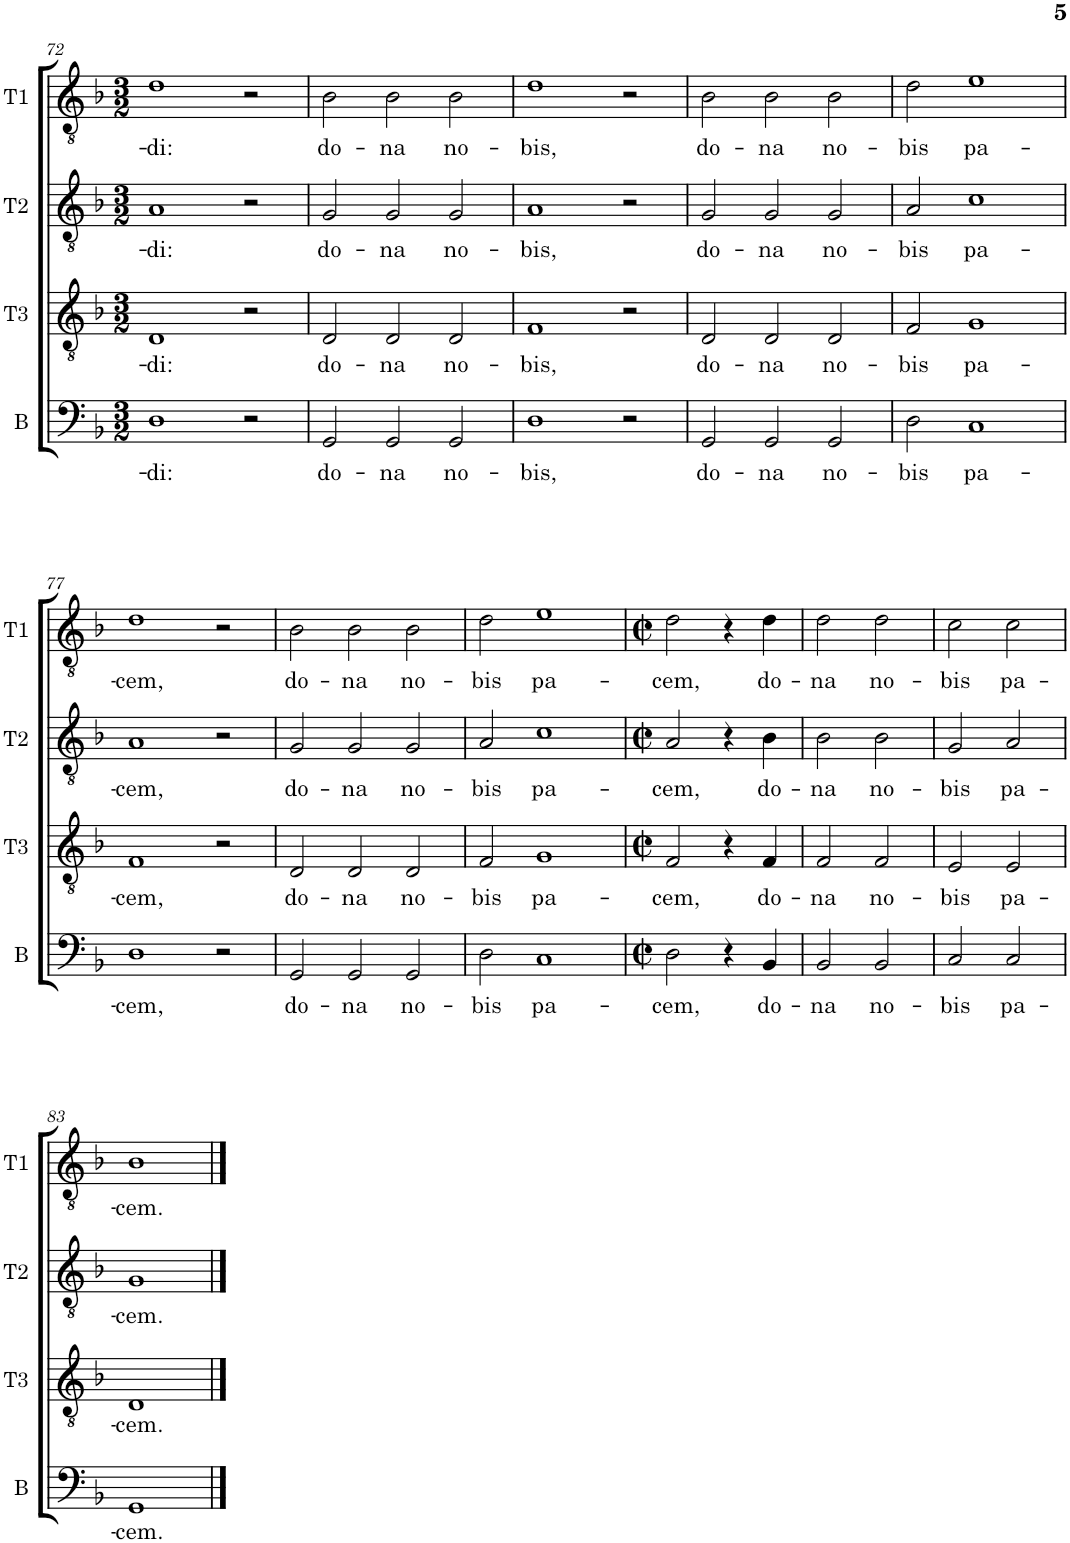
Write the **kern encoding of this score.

**kern	**text	**kern	**text	**kern	**text	**kern	**text
*part4	*part4	*part3	*part3	*part2	*part2	*part1	*part1
*staff4	*staff4	*staff3	*staff3	*staff2	*staff2	*staff1	*staff1
*I"B	*	*I"T3	*	*I"T2	*	*I"T1	*
*I'B	*	*I'T3	*	*I'T2	*	*I'T1	*
!!LO:PB:g=z
*clefF4	*	*clefGv2	*	*clefGv2	*	*clefGv2	*
*k[b-]	*	*k[b-]	*	*k[b-]	*	*k[b-]	*
*M3/2	*	*M3/2	*	*M3/2	*	*M3/2	*
=72	=72	=72	=72	=72	=72	=72	=72
!	!LO:LY:b	!	!LO:LY:b	!	!LO:LY:b	!	!LO:LY:b
1D	-di:	1D	di:	1A	-di:	1d	-di:
2r	.	2r	.	2r	.	2r	.
=73	=73	=73	=73	=73	=73	=73	=73
!	!LO:LY:b	!	!LO:LY:b	!	!LO:LY:b	!	!LO:LY:b
2GG/	do-	2D/	do-	2G/	do-	2B-\	do-
!	!LO:LY:b	!	!LO:LY:b	!	!LO:LY:b	!	!LO:LY:b
2GG/	-na	2D/	-na	2G/	-na	2B-\	-na
!	!LO:LY:b	!	!LO:LY:b	!	!LO:LY:b	!	!LO:LY:b
2GG/	no-	2D/	no-	2G/	no-	2B-\	no-
=74	=74	=74	=74	=74	=74	=74	=74
!	!LO:LY:b	!	!LO:LY:b	!	!LO:LY:b	!	!LO:LY:b
1D	-bis,	1F	-bis,	1A	-bis,	1d	-bis,
2r	.	2r	.	2r	.	2r	.
=75	=75	=75	=75	=75	=75	=75	=75
!	!LO:LY:b	!	!LO:LY:b	!	!LO:LY:b	!	!LO:LY:b
2GG/	do-	2D/	do-	2G/	do-	2B-\	do-
!	!LO:LY:b	!	!LO:LY:b	!	!LO:LY:b	!	!LO:LY:b
2GG/	-na	2D/	-na	2G/	-na	2B-\	-na
!	!LO:LY:b	!	!LO:LY:b	!	!LO:LY:b	!	!LO:LY:b
2GG/	no-	2D/	no-	2G/	no-	2B-\	no-
=76	=76	=76	=76	=76	=76	=76	=76
!	!LO:LY:b	!	!LO:LY:b	!	!LO:LY:b	!	!LO:LY:b
2D\	-bis	2F/	-bis	2A/	-bis	2d\	-bis
!	!LO:LY:b	!	!LO:LY:b	!	!LO:LY:b	!	!LO:LY:b
1C	pa-	1G	pa-	1c	pa-	1e	pa-
!!LO:LB:g=z
=77	=77	=77	=77	=77	=77	=77	=77
!	!LO:LY:b	!	!LO:LY:b	!	!LO:LY:b	!	!LO:LY:b
1D	-cem,	1F	-cem,	1A	-cem,	1d	-cem,
2r	.	2r	.	2r	.	2r	.
=78	=78	=78	=78	=78	=78	=78	=78
!	!LO:LY:b	!	!LO:LY:b	!	!LO:LY:b	!	!LO:LY:b
2GG/	do-	2D/	do-	2G/	do-	2B-\	do-
!	!LO:LY:b	!	!LO:LY:b	!	!LO:LY:b	!	!LO:LY:b
2GG/	-na	2D/	-na	2G/	-na	2B-\	-na
!	!LO:LY:b	!	!LO:LY:b	!	!LO:LY:b	!	!LO:LY:b
2GG/	no-	2D/	no-	2G/	no-	2B-\	no-
=79	=79	=79	=79	=79	=79	=79	=79
!	!LO:LY:b	!	!LO:LY:b	!	!LO:LY:b	!	!LO:LY:b
2D\	-bis	2F/	-bis	2A/	-bis	2d\	-bis
!	!LO:LY:b	!	!LO:LY:b	!	!LO:LY:b	!	!LO:LY:b
1C	pa-	1G	pa-	1c	pa-	1e	pa-
=80	=80	=80	=80	=80	=80	=80	=80
*M2/2	*	*M2/2	*	*M2/2	*	*M2/2	*
*met(c|)	*	*met(c|)	*	*met(c|)	*	*met(c|)	*
!	!LO:LY:b	!	!LO:LY:b	!	!LO:LY:b	!	!LO:LY:b
2D\	-cem,	2F/	-cem,	2A/	-cem,	2d\	-cem,
4r	.	4r	.	4r	.	4r	.
!	!LO:LY:b	!	!LO:LY:b	!	!LO:LY:b	!	!LO:LY:b
4BB-/	do-	4F/	do-	4B-\	do-	4d\	do-
=81	=81	=81	=81	=81	=81	=81	=81
!	!LO:LY:b	!	!LO:LY:b	!	!LO:LY:b	!	!LO:LY:b
2BB-/	-na	2F/	-na	2B-\	-na	2d\	-na
!	!LO:LY:b	!	!LO:LY:b	!	!LO:LY:b	!	!LO:LY:b
2BB-/	no-	2F/	no-	2B-\	no-	2d\	no-
=82	=82	=82	=82	=82	=82	=82	=82
!	!LO:LY:b	!	!LO:LY:b	!	!LO:LY:b	!	!LO:LY:b
2C/	-bis	2E/	-bis	2G/	-bis	2c\	-bis
!	!LO:LY:b	!	!LO:LY:b	!	!LO:LY:b	!	!LO:LY:b
2C/	pa-	2E/	pa-	2A/	pa-	2c\	pa-
!!LO:LB:g=z
=83	=83	=83	=83	=83	=83	=83	=83
!	!LO:LY:b	!	!LO:LY:b	!	!LO:LY:b	!	!LO:LY:b
1GG	-cem.	1D	-cem.	1G	-cem.	1B-	-cem.
==	==	==	==	==	==	==	==
*-	*-	*-	*-	*-	*-	*-	*-
